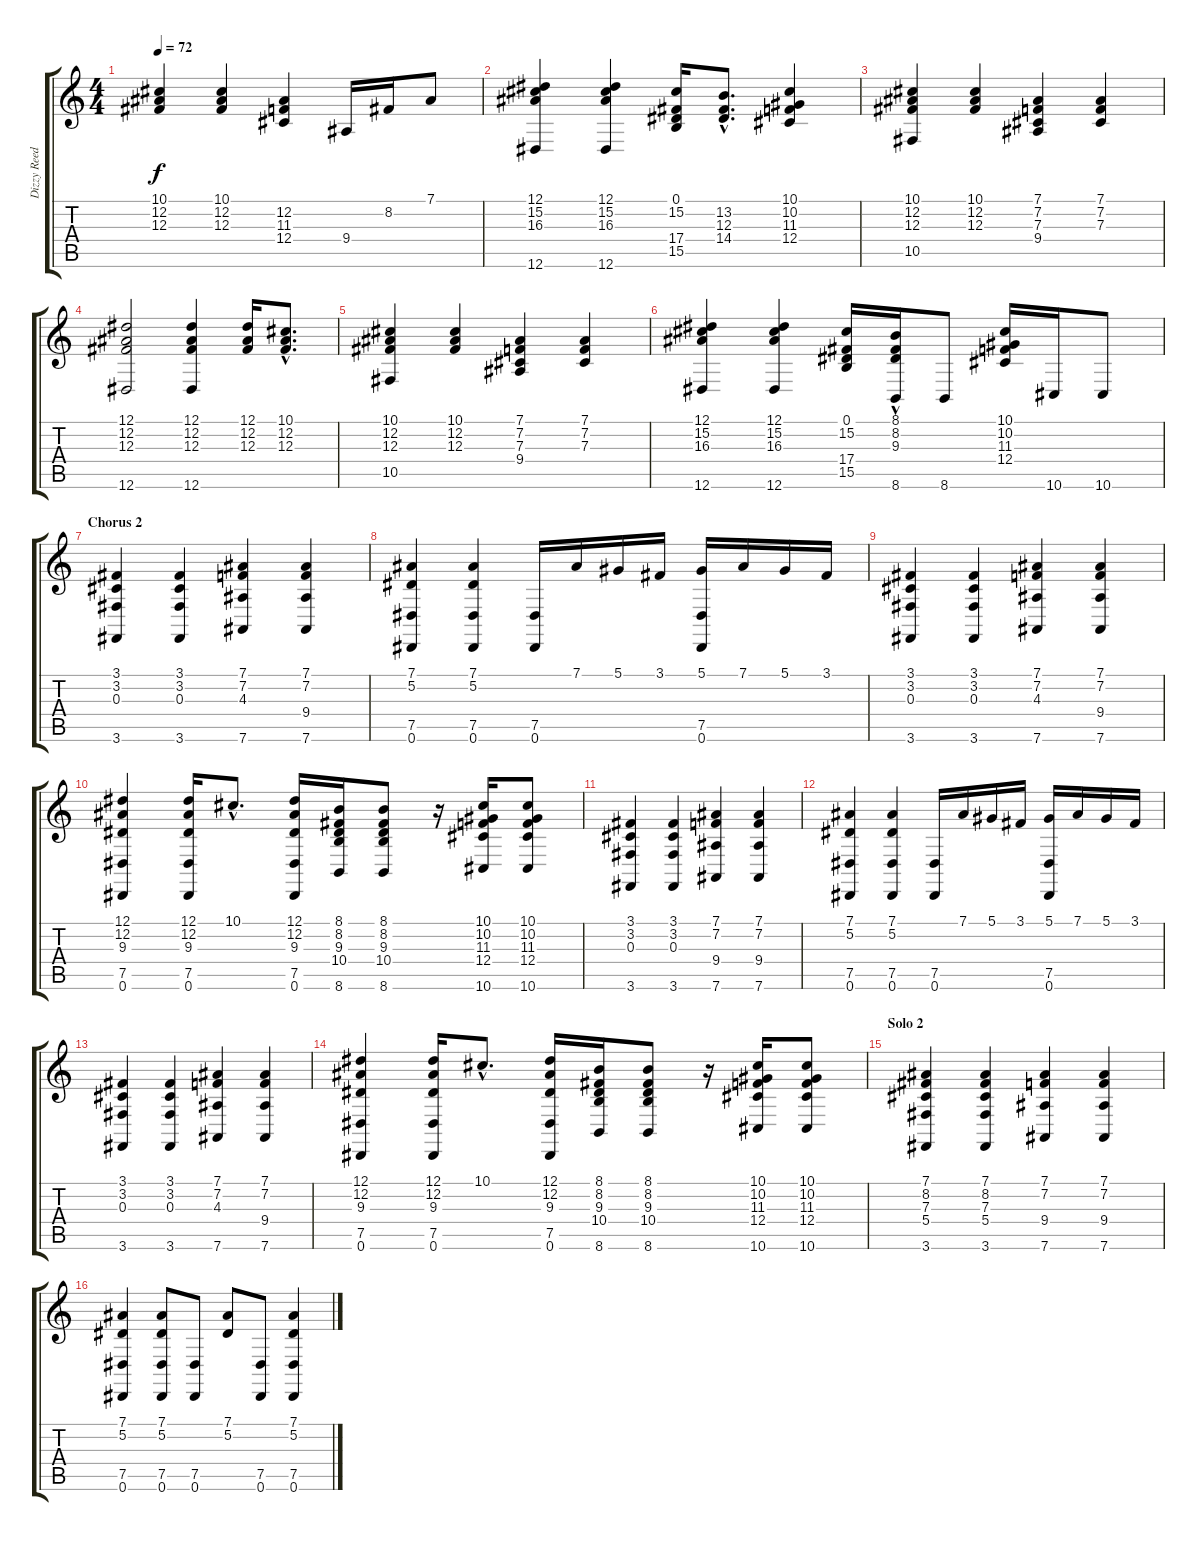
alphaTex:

\track ("Dizzy Reed" "Dizzy Reed") {instrument brightacousticpiano}
\staff {score tabs}
\tuning (Eb4 Bb3 Gb3 Db3 Ab2 Eb2) {hide}
\ts (4 4)
\tempo 72
\clef g2
\ks c
(10.1 12.2 12.3).4{dy f} (10.1 12.2 12.3).4 (12.2 11.3 12.4).4 9.4.16 8.2.16 7.1.8 |
(12.1 15.2 16.3 12.6).4 (12.1 15.2 16.3 12.6).4 (0.1 15.2 17.4 15.5).16 (13.2{hac} 12.3{hac} 14.4{hac}).8{d} (10.1 10.2 11.3 12.4).4 |
(10.1 12.2 12.3 10.5).4 (10.1 12.2 12.3).4 (7.1 7.2 7.3 9.4).4 (7.1 7.2 7.3).4 |
(12.1 12.2 12.3 12.6).2 (12.1 12.2 12.3 12.6).4 (12.1 12.2 12.3).16 (10.1{hac} 12.2{hac} 12.3{hac}).8{d} |
(10.1 12.2 12.3 10.5).4 (10.1 12.2 12.3).4 (7.1 7.2 7.3 9.4).4 (7.1 7.2 7.3).4 |
(12.1 15.2 16.3 12.6).4 (12.1 15.2 16.3 12.6).4 (0.1 15.2 17.4 15.5).16 (8.1{hac} 8.2{hac} 9.3{hac} 8.6).16 8.6.8 (10.1 10.2 11.3 12.4).16 10.6.16 10.6.8 |
\section ("" "Chorus 2")
(3.1 3.2 0.3 3.6).4 (3.1 3.2 0.3 3.6).4 (7.1 7.2 4.3 7.6).4 (7.1 7.2 9.4 7.6).4 |
(7.1 5.2 7.5 0.6).4 (7.1 5.2 7.5 0.6).4 (7.5 0.6).16 7.1.16 5.1.16 3.1.16 (5.1 7.5 0.6).16 7.1.16 5.1.16 3.1.16 |
(3.1 3.2 0.3 3.6).4 (3.1 3.2 0.3 3.6).4 (7.1 7.2 4.3 7.6).4 (7.1 7.2 9.4 7.6).4 |
(12.1 12.2 9.3 7.5 0.6).4 (12.1 12.2 9.3 7.5 0.6).16 10.1{hac}.8{d} (12.1 12.2 9.3 7.5 0.6).16 (8.1 8.2 9.3 10.4 8.6).16 (8.1 8.2 9.3 10.4 8.6).8 r.16 (10.1 10.2 11.3 12.4 10.6).16 (10.1 10.2 11.3 12.4 10.6).8 |
(3.1 3.2 0.3 3.6).4 (3.1 3.2 0.3 3.6).4 (7.1 7.2 9.4 7.6).4 (7.1 7.2 9.4 7.6).4 |
(7.1 5.2 7.5 0.6).4 (7.1 5.2 7.5 0.6).4 (7.5 0.6).16 7.1.16 5.1.16 3.1.16 (5.1 7.5 0.6).16 7.1.16 5.1.16 3.1.16 |
(3.1 3.2 0.3 3.6).4 (3.1 3.2 0.3 3.6).4 (7.1 7.2 4.3 7.6).4 (7.1 7.2 9.4 7.6).4 |
(12.1 12.2 9.3 7.5 0.6).4 (12.1 12.2 9.3 7.5 0.6).16 10.1{hac}.8{d} (12.1 12.2 9.3 7.5 0.6).16 (8.1 8.2 9.3 10.4 8.6).16 (8.1 8.2 9.3 10.4 8.6).8 r.16 (10.1 10.2 11.3 12.4 10.6).16 (10.1 10.2 11.3 12.4 10.6).8 |
\section ("" "Solo 2")
(7.1 8.2 7.3 5.4 3.6).4 (7.1 8.2 7.3 5.4 3.6).4 (7.1 7.2 9.4 7.6).4 (7.1 7.2 9.4 7.6).4 |
(7.1 5.2 7.5 0.6).4 (7.1 5.2 7.5 0.6).8 (7.5 0.6).8 (7.1 5.2).8 (7.5 0.6).8 (7.1 5.2 7.5 0.6).4
